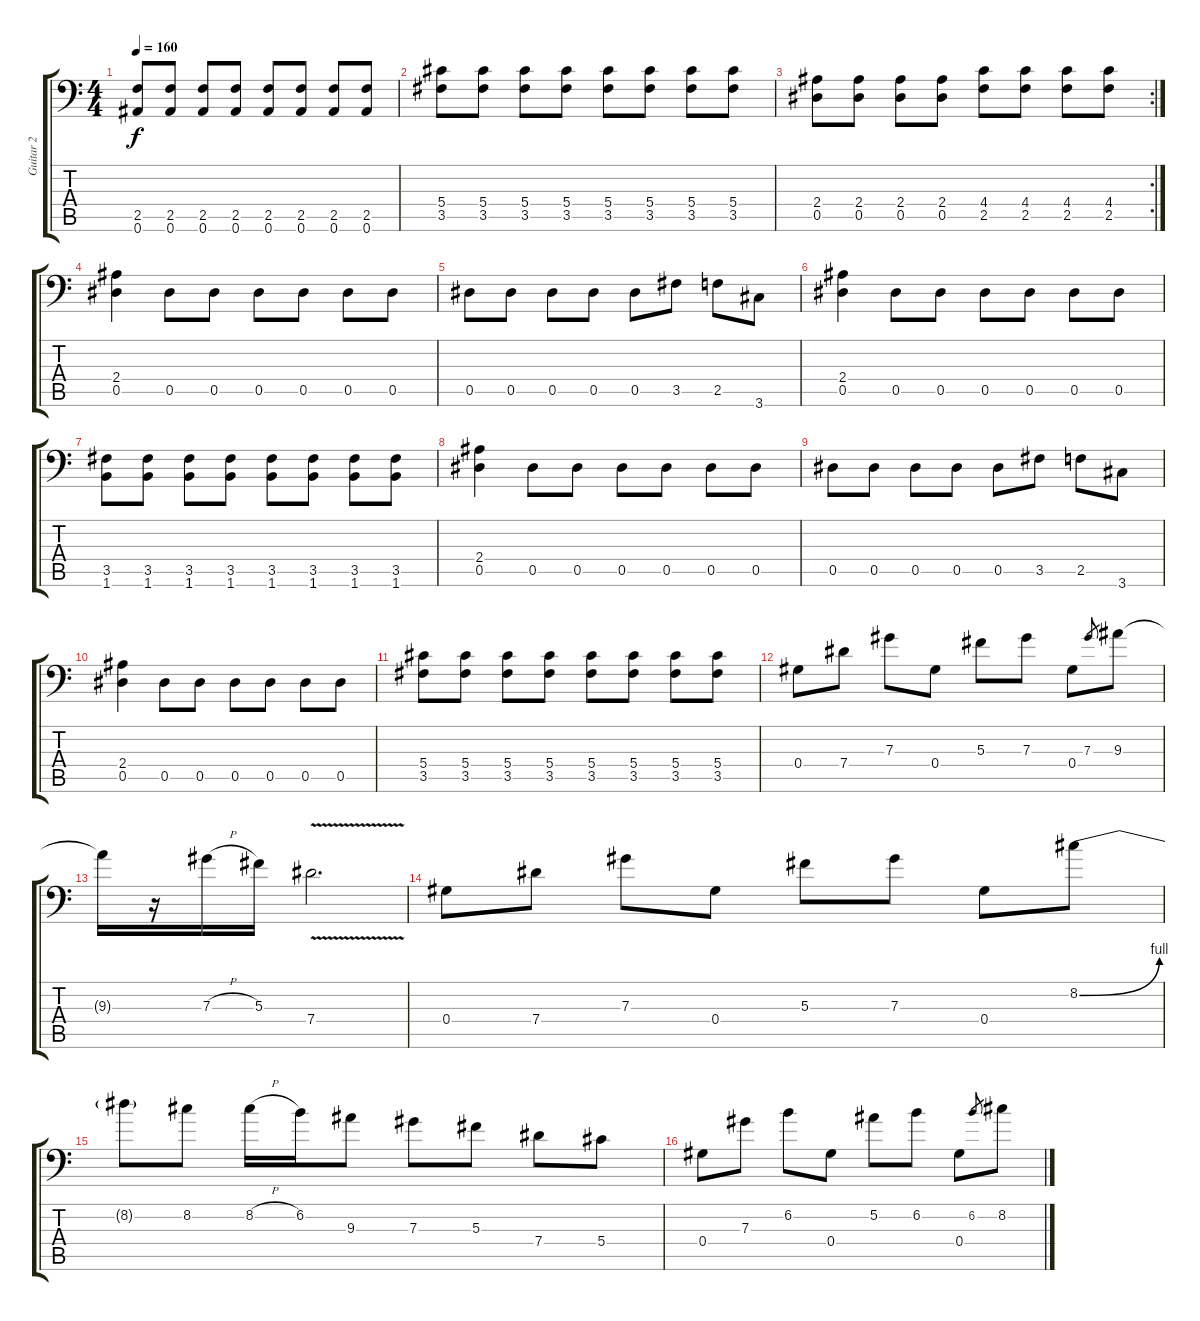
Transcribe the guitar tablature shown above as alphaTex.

\track ("Guitar 2" "Guitar 2") {instrument distortionguitar}
\staff {score tabs}
\tuning (Bb3 F3 Db3 Ab2 Eb2 Bb1) {hide}
\ts (4 4)
\tempo 160
\clef f4
\ks c
(2.5 0.6).8{dy f} (2.5 0.6).8 (2.5 0.6).8 (2.5 0.6).8 (2.5 0.6).8 (2.5 0.6).8 (2.5 0.6).8 (2.5 0.6).8 |
(5.4 3.5).8 (5.4 3.5).8 (5.4 3.5).8 (5.4 3.5).8 (5.4 3.5).8 (5.4 3.5).8 (5.4 3.5).8 (5.4 3.5).8 |
\rc 2
(2.4 0.5).8 (2.4 0.5).8 (2.4 0.5).8 (2.4 0.5).8 (4.4 2.5).8 (4.4 2.5).8 (4.4 2.5).8 (4.4 2.5).8 |
(2.4 0.5).4 0.5.8 0.5.8 0.5.8 0.5.8 0.5.8 0.5.8 |
0.5.8 0.5.8 0.5.8 0.5.8 0.5.8 3.5.8 2.5.8 3.6.8 |
(2.4 0.5).4 0.5.8 0.5.8 0.5.8 0.5.8 0.5.8 0.5.8 |
(3.5 1.6).8 (3.5 1.6).8 (3.5 1.6).8 (3.5 1.6).8 (3.5 1.6).8 (3.5 1.6).8 (3.5 1.6).8 (3.5 1.6).8 |
(2.4 0.5).4 0.5.8 0.5.8 0.5.8 0.5.8 0.5.8 0.5.8 |
0.5.8 0.5.8 0.5.8 0.5.8 0.5.8 3.5.8 2.5.8 3.6.8 |
(2.4 0.5).4 0.5.8 0.5.8 0.5.8 0.5.8 0.5.8 0.5.8 |
(5.4 3.5).8 (5.4 3.5).8 (5.4 3.5).8 (5.4 3.5).8 (5.4 3.5).8 (5.4 3.5).8 (5.4 3.5).8 (5.4 3.5).8 |
0.4.8 7.4.8 7.3.8 0.4.8 5.3.8 7.3.8 0.4.8 7.3.8{gr} 9.3.8 |
9.3{t}.16 r.16 7.3{h}.16 5.3.16 7.4{v}.2{d} |
0.4.8 7.4.8 7.3.8 0.4.8 5.3.8 7.3.8 0.4.8 8.2{be (bend 0 0 60 4)}.8 |
8.2{t}.8 8.2.8 8.2{h}.16 6.2.16 9.3.8 7.3.8 5.3.8 7.4.8 5.4.8 |
0.4.8 7.3.8 6.2.8 0.4.8 5.2.8 6.2.8 0.4.8 6.2.8{gr} 8.2.8
